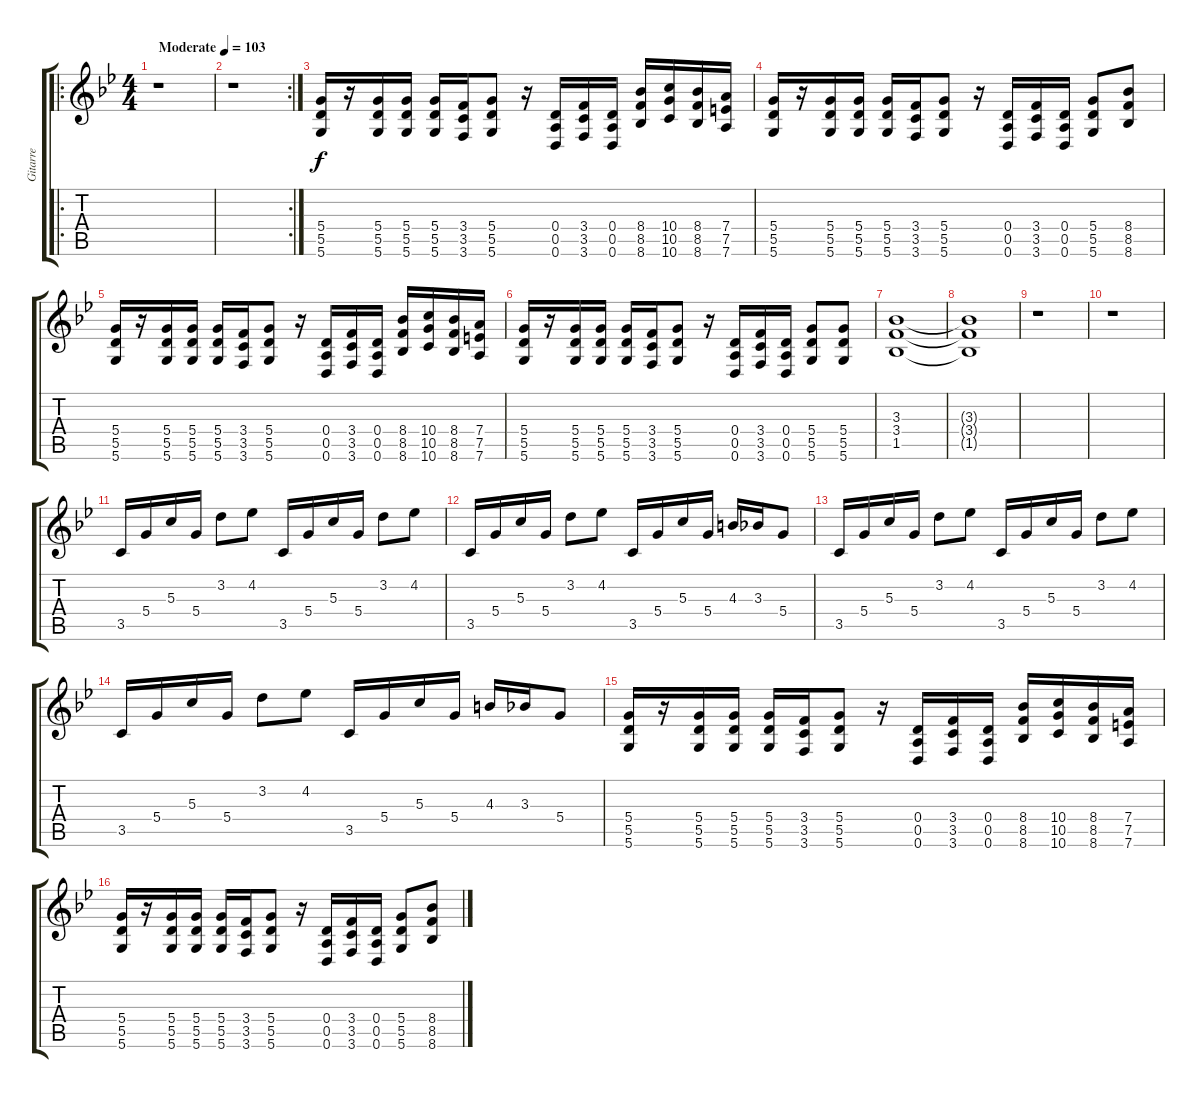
\track ("Gitarre" "Gitarre") {instrument distortionguitar}
\staff {score tabs}
\tuning (E4 B3 G3 D3 A2 D2) {hide}
\ro
\ts (4 4)
\tempo (103 "Moderate")
\clef g2
\ks bb
r.1{dy f instrument distortionguitar} |
\rc 2
r.1 |
(5.4 5.5 5.6).16 r.16 (5.4 5.5 5.6).16 (5.4 5.5 5.6).16 (5.4 5.5 5.6).16 (3.4 3.5 3.6).16 (5.4 5.5 5.6).8 r.16 (0.4 0.5 0.6).16 (3.4 3.5 3.6).16 (0.4 0.5 0.6).16 (8.4 8.5 8.6).16 (10.4 10.5 10.6).16 (8.4 8.5 8.6).16 (7.4 7.5 7.6).16 |
(5.4 5.5 5.6).16 r.16 (5.4 5.5 5.6).16 (5.4 5.5 5.6).16 (5.4 5.5 5.6).16 (3.4 3.5 3.6).16 (5.4 5.5 5.6).8 r.16 (0.4 0.5 0.6).16 (3.4 3.5 3.6).16 (0.4 0.5 0.6).16 (5.4 5.5 5.6).8 (8.4 8.5 8.6).8 |
(5.4 5.5 5.6).16 r.16 (5.4 5.5 5.6).16 (5.4 5.5 5.6).16 (5.4 5.5 5.6).16 (3.4 3.5 3.6).16 (5.4 5.5 5.6).8 r.16 (0.4 0.5 0.6).16 (3.4 3.5 3.6).16 (0.4 0.5 0.6).16 (8.4 8.5 8.6).16 (10.4 10.5 10.6).16 (8.4 8.5 8.6).16 (7.4 7.5 7.6).16 |
(5.4 5.5 5.6).16 r.16 (5.4 5.5 5.6).16 (5.4 5.5 5.6).16 (5.4 5.5 5.6).16 (3.4 3.5 3.6).16 (5.4 5.5 5.6).8 r.16 (0.4 0.5 0.6).16 (3.4 3.5 3.6).16 (0.4 0.5 0.6).16 (5.4 5.5 5.6).8 (5.4 5.5 5.6).8 |
(3.3 3.4 1.5).1 |
(3.3{t} 3.4{t} 1.5{t}).1 |
r.1 |
r.1 |
3.5.16 5.4.16 5.3.16 5.4.16 3.2.8 4.2.8 3.5.16 5.4.16 5.3.16 5.4.16 3.2.8 4.2.8 |
3.5.16 5.4.16 5.3.16 5.4.16 3.2.8 4.2.8 3.5.16 5.4.16 5.3.16 5.4.16 4.3.16 3.3.16 5.4.8 |
3.5.16 5.4.16 5.3.16 5.4.16 3.2.8 4.2.8 3.5.16 5.4.16 5.3.16 5.4.16 3.2.8 4.2.8 |
3.5.16 5.4.16 5.3.16 5.4.16 3.2.8 4.2.8 3.5.16 5.4.16 5.3.16 5.4.16 4.3.16 3.3.16 5.4.8 |
(5.4 5.5 5.6).16 r.16 (5.4 5.5 5.6).16 (5.4 5.5 5.6).16 (5.4 5.5 5.6).16 (3.4 3.5 3.6).16 (5.4 5.5 5.6).8 r.16 (0.4 0.5 0.6).16 (3.4 3.5 3.6).16 (0.4 0.5 0.6).16 (8.4 8.5 8.6).16 (10.4 10.5 10.6).16 (8.4 8.5 8.6).16 (7.4 7.5 7.6).16 |
(5.4 5.5 5.6).16 r.16 (5.4 5.5 5.6).16 (5.4 5.5 5.6).16 (5.4 5.5 5.6).16 (3.4 3.5 3.6).16 (5.4 5.5 5.6).8 r.16 (0.4 0.5 0.6).16 (3.4 3.5 3.6).16 (0.4 0.5 0.6).16 (5.4 5.5 5.6).8 (8.4 8.5 8.6).8
